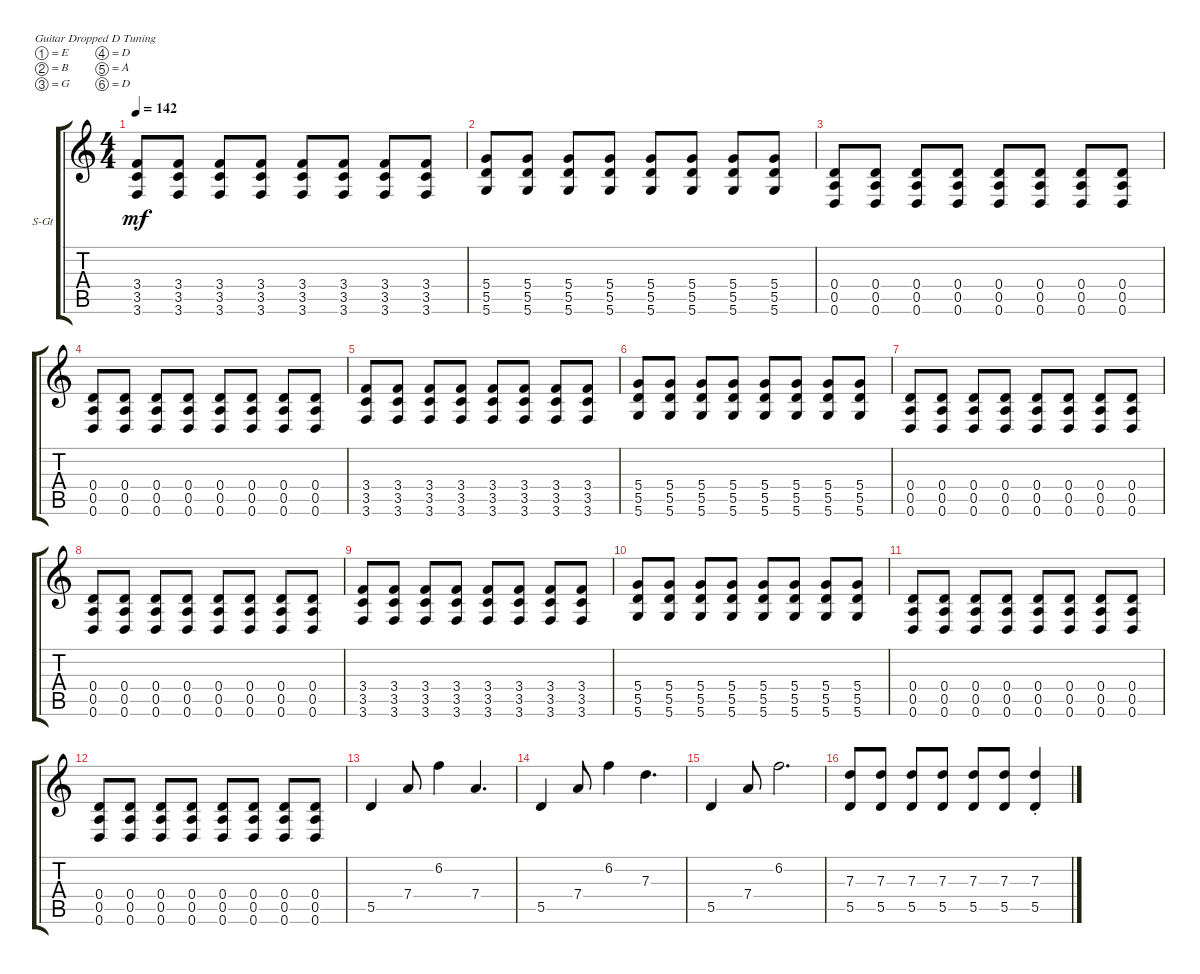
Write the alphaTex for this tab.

\defaultSystemsLayout 4
\bracketExtendMode groupsimilarinstruments
\firstSystemTrackNameOrientation horizontal
\otherSystemsTrackNameOrientation horizontal
\track ("Rythm" "S-Gt") {instrument acousticguitarsteel}
\staff {score tabs}
\tuning (E4 B3 G3 D3 A2 D2)
\ts (4 4)
\tempo 142
\clef g2
\ks c
(3.6 3.5 3.4).8{dy mf} (3.6 3.5 3.4).8 (3.6 3.5 3.4).8 (3.6 3.5 3.4).8 (3.6 3.5 3.4).8 (3.6 3.5 3.4).8 (3.6 3.5 3.4).8 (3.6 3.5 3.4).8 |
(5.6 5.5 5.4).8 (5.6 5.5 5.4).8 (5.6 5.5 5.4).8 (5.6 5.5 5.4).8 (5.6 5.5 5.4).8 (5.6 5.5 5.4).8 (5.6 5.5 5.4).8 (5.6 5.5 5.4).8 |
(0.6 0.5 0.4).8 (0.6 0.5 0.4).8 (0.6 0.5 0.4).8 (0.6 0.5 0.4).8 (0.6 0.5 0.4).8 (0.6 0.5 0.4).8 (0.6 0.5 0.4).8 (0.6 0.5 0.4).8 |
(0.6 0.5 0.4).8 (0.6 0.5 0.4).8 (0.6 0.5 0.4).8 (0.6 0.5 0.4).8 (0.6 0.5 0.4).8 (0.6 0.5 0.4).8 (0.6 0.5 0.4).8 (0.6 0.5 0.4).8 |
(3.6 3.5 3.4).8 (3.6 3.5 3.4).8 (3.6 3.5 3.4).8 (3.6 3.5 3.4).8 (3.6 3.5 3.4).8 (3.6 3.5 3.4).8 (3.6 3.5 3.4).8 (3.6 3.5 3.4).8 |
(5.6 5.5 5.4).8 (5.6 5.5 5.4).8 (5.6 5.5 5.4).8 (5.6 5.5 5.4).8 (5.6 5.5 5.4).8 (5.6 5.5 5.4).8 (5.6 5.5 5.4).8 (5.6 5.5 5.4).8 |
(0.6 0.5 0.4).8 (0.6 0.5 0.4).8 (0.6 0.5 0.4).8 (0.6 0.5 0.4).8 (0.6 0.5 0.4).8 (0.6 0.5 0.4).8 (0.6 0.5 0.4).8 (0.6 0.5 0.4).8 |
(0.6 0.5 0.4).8 (0.6 0.5 0.4).8 (0.6 0.5 0.4).8 (0.6 0.5 0.4).8 (0.6 0.5 0.4).8 (0.6 0.5 0.4).8 (0.6 0.5 0.4).8 (0.6 0.5 0.4).8 |
(3.6 3.5 3.4).8 (3.6 3.5 3.4).8 (3.6 3.5 3.4).8 (3.6 3.5 3.4).8 (3.6 3.5 3.4).8 (3.6 3.5 3.4).8 (3.6 3.5 3.4).8 (3.6 3.5 3.4).8 |
(5.6 5.5 5.4).8 (5.6 5.5 5.4).8 (5.6 5.5 5.4).8 (5.6 5.5 5.4).8 (5.6 5.5 5.4).8 (5.6 5.5 5.4).8 (5.6 5.5 5.4).8 (5.6 5.5 5.4).8 |
(0.6 0.5 0.4).8 (0.6 0.5 0.4).8 (0.6 0.5 0.4).8 (0.6 0.5 0.4).8 (0.6 0.5 0.4).8 (0.6 0.5 0.4).8 (0.6 0.5 0.4).8 (0.6 0.5 0.4).8 |
(0.6 0.5 0.4).8 (0.6 0.5 0.4).8 (0.6 0.5 0.4).8 (0.6 0.5 0.4).8 (0.6 0.5 0.4).8 (0.6 0.5 0.4).8 (0.6 0.5 0.4).8 (0.6 0.5 0.4).8 |
5.5.4 7.4.8 6.2.4 7.4.4{d} |
5.5.4 7.4.8 6.2.4 7.3.4{d} |
5.5.4 7.4.8 6.2.2{d} |
(5.5 7.3).8 (5.5 7.3).8 (5.5 7.3).8 (5.5 7.3).8 (5.5 7.3).8 (5.5 7.3).8 (5.5{st} 7.3{st}).4
